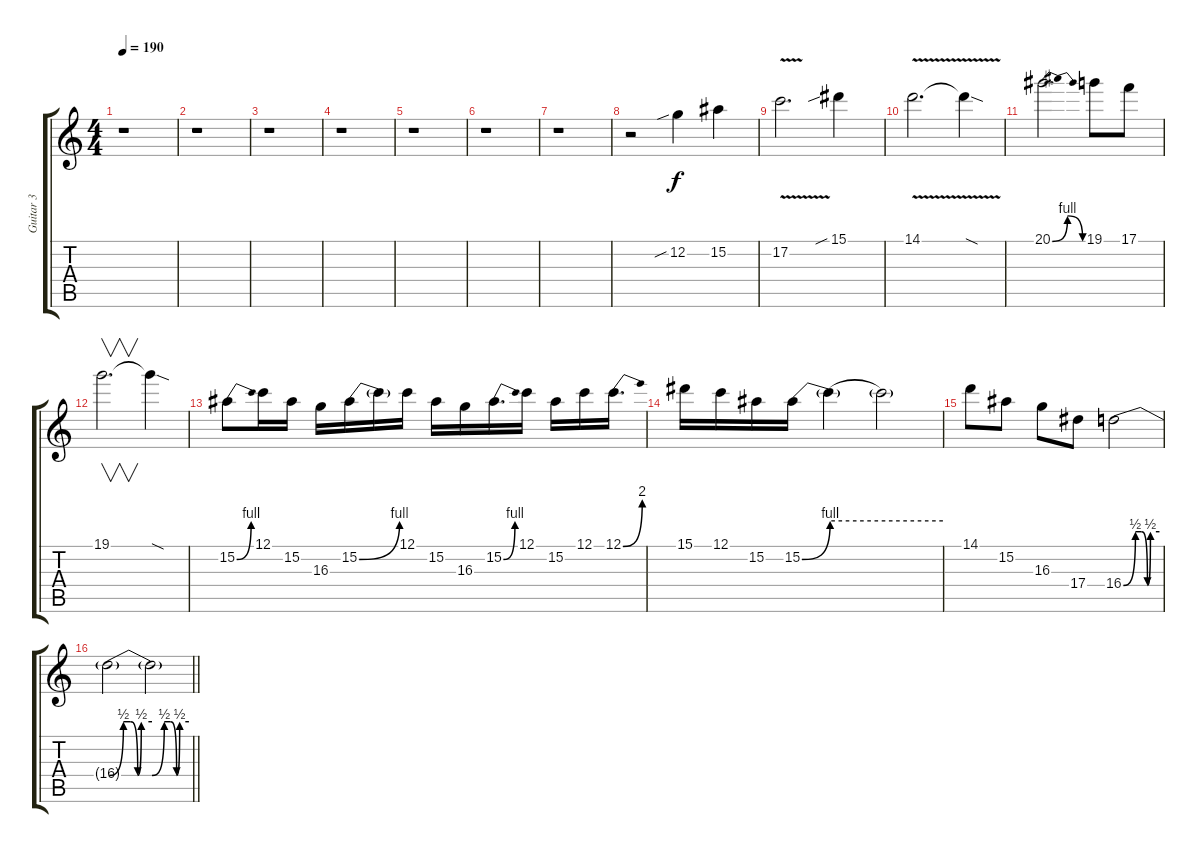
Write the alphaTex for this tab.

\track ("Guitar 3" "Guitar 3") {instrument distortionguitar}
\staff {score tabs}
\tuning (C4 G3 Eb3 Bb2 F2 C2) {hide}
\ts (4 4)
\tempo 190
\clef g2
\ks c
r.1{dy f instrument distortionguitar} |
r.1 |
r.1 |
r.1 |
r.1 |
r.1 |
r.1 |
r.2 12.2{sib}.4 15.2.4 |
17.2{v}.2{d} 15.1{sib}.4 |
14.1{v}.2{d} 14.1{sod t}.4 |
20.1{be (bendrelease 0 0 10 4 46 4 60 0)}.2{d} 19.1.8 17.1.8 |
19.1.2{v d} 19.1{sod t}.4 |
15.2{be (bend 0 0 60 4)}.8 12.1.16 15.2.16 16.3.16 15.2{be (bend 0 0 60 4)}.16 15.2{t}.16 12.1.16 15.2.16 16.3.16 15.2{be (bend 0 0 60 4)}.16{d} 12.1.16 15.2.16 12.1.16 12.1{be (bend 0 0 60 8)}.16{d} |
15.1.16 12.1.16 15.2.16 15.2{be (bend 0 0 60 4)}.16 15.2{be (hold 0 4 60 4) t}.4 15.2{t}.2 |
14.1.8 15.2.8 16.3.8 17.4.8 16.4{be (custom 0 0 20 2 30 2 40 0 45 2 60 2)}.2 |
\barLineRight lightlight
16.4{be (custom 0 0 20 2 30 2 40 0 45 2 60 2) t}.2 16.4{be (custom 0 0 20 2 30 2 40 0 45 2 60 2) t}.2
